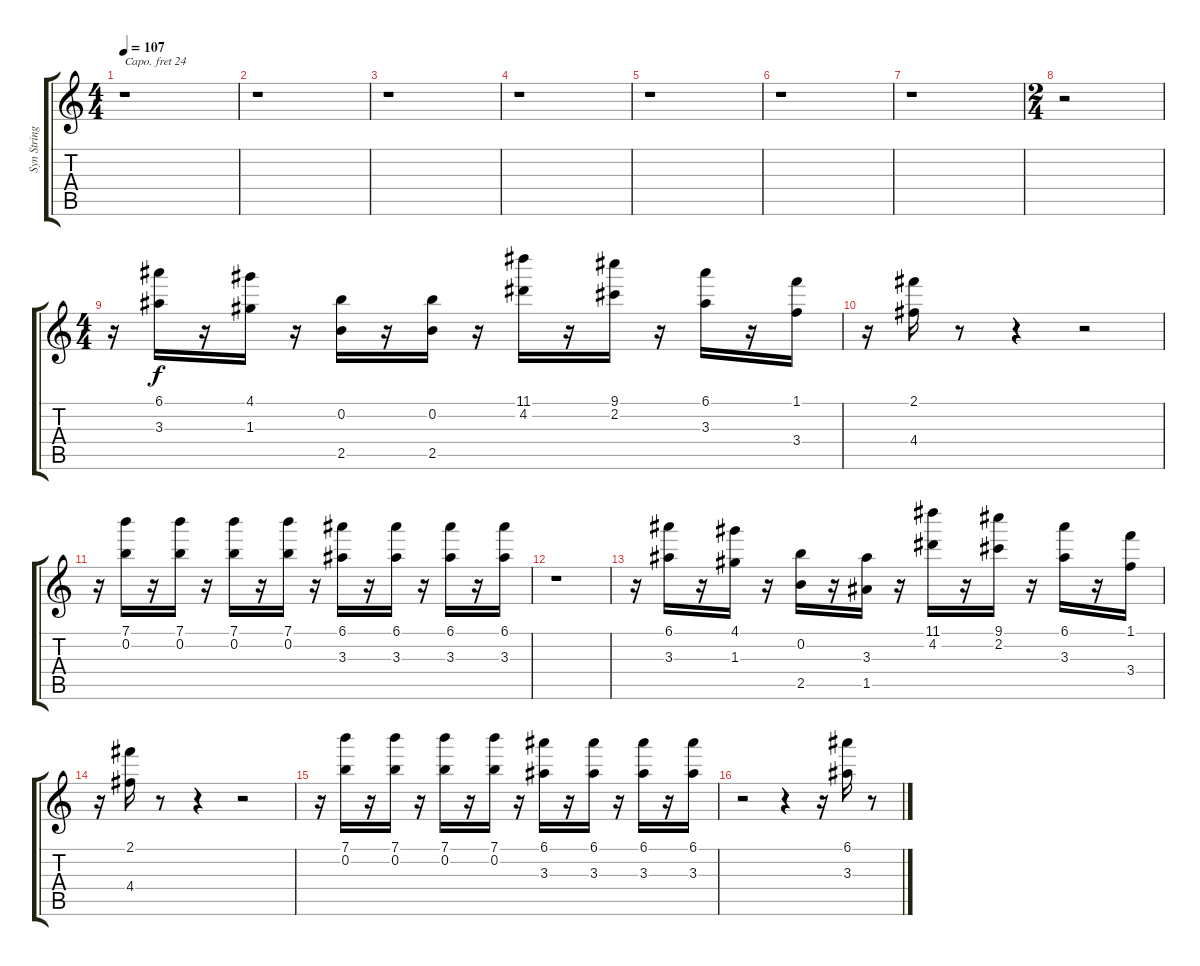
\track ("Syn Strings" "Syn String") {instrument synthbrass1}
\staff {score tabs}
\capo 24
\tuning (E4 B3 G3 D3 A2 E2) {hide}
\ts (4 4)
\tempo 107
\clef g2
\ks c
r.1{dy f} |
r.1 |
r.1 |
r.1 |
r.1 |
r.1 |
r.1 |
\ts (2 4)
r.2 |
\ts (4 4)
r.16 (6.1 3.3).16 r.16 (4.1 1.3).16 r.16 (0.2 2.5).16 r.16 (0.2 2.5).16 r.16 (11.1 4.2).16 r.16 (9.1 2.2).16 r.16 (6.1 3.3).16 r.16 (1.1 3.4).16 |
r.16 (2.1 4.4).16 r.8 r.4 r.2 |
r.16 (7.1 0.2).16 r.16 (7.1 0.2).16 r.16 (7.1 0.2).16 r.16 (7.1 0.2).16 r.16 (6.1 3.3).16 r.16 (6.1 3.3).16 r.16 (6.1 3.3).16 r.16 (6.1 3.3).16 |
r.1 |
r.16 (6.1 3.3).16 r.16 (4.1 1.3).16 r.16 (0.2 2.5).16 r.16 (3.3 1.5).16 r.16 (11.1 4.2).16 r.16 (9.1 2.2).16 r.16 (6.1 3.3).16 r.16 (1.1 3.4).16 |
r.16 (2.1 4.4).16 r.8 r.4 r.2 |
r.16 (7.1 0.2).16 r.16 (7.1 0.2).16 r.16 (7.1 0.2).16 r.16 (7.1 0.2).16 r.16 (6.1 3.3).16 r.16 (6.1 3.3).16 r.16 (6.1 3.3).16 r.16 (6.1 3.3).16 |
r.2 r.4 r.16 (6.1 3.3).16 r.8
